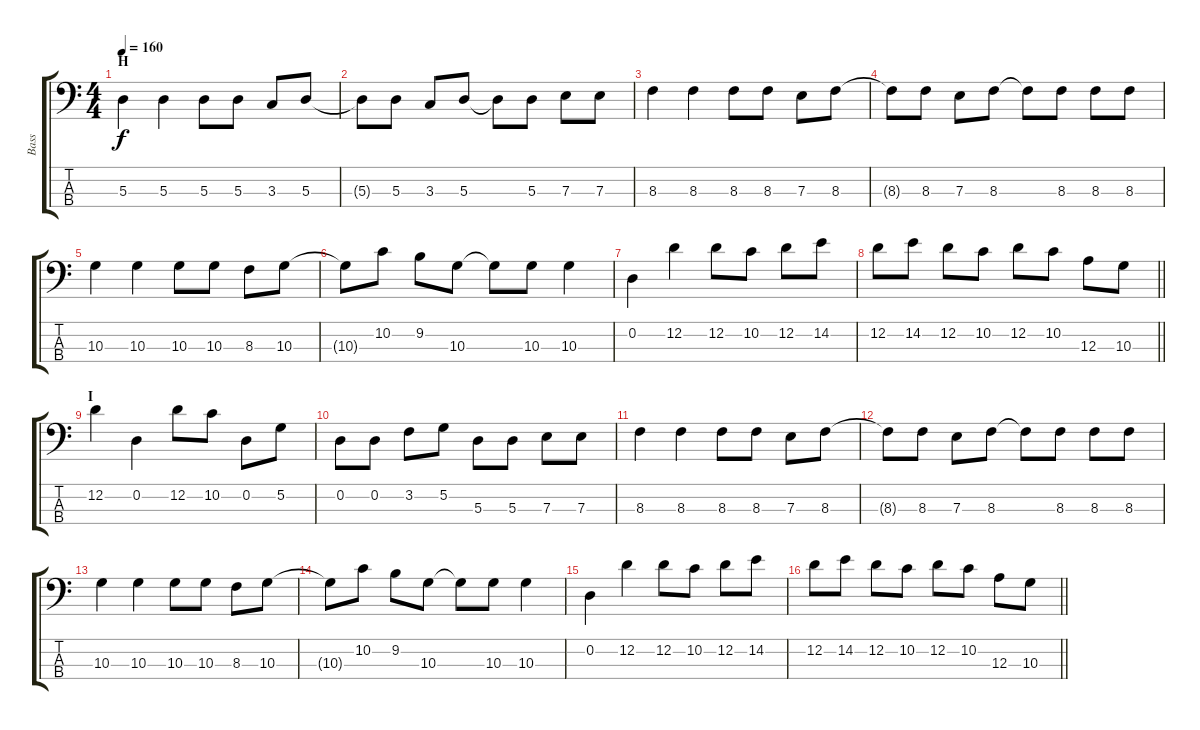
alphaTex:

\track ("Bass" "Bass") {instrument electricbasspick}
\staff {score tabs}
\tuning (G2 D2 A1 E1) {hide}
\ts (4 4)
\section ("" "H")
\tempo 160
\clef f4
\ks c
5.3.4{dy f} 5.3.4 5.3.8 5.3.8 3.3.8 5.3.8 |
5.3{t}.8 5.3.8 3.3.8 5.3.8 5.3{t}.8 5.3.8 7.3.8 7.3.8 |
8.3.4 8.3.4 8.3.8 8.3.8 7.3.8 8.3.8 |
8.3{t}.8 8.3.8 7.3.8 8.3.8 8.3{t}.8 8.3.8 8.3.8 8.3.8 |
10.3.4 10.3.4 10.3.8 10.3.8 8.3.8 10.3.8 |
10.3{t}.8 10.2.8 9.2.8 10.3.8 10.3{t}.8 10.3.8 10.3.4 |
0.2.4 12.2.4 12.2.8 10.2.8 12.2.8 14.2.8 |
\barLineRight lightlight
12.2.8 14.2.8 12.2.8 10.2.8 12.2.8 10.2.8 12.3.8 10.3.8 |
\section ("" "I")
12.2.4 0.2.4 12.2.8 10.2.8 0.2.8 5.2.8 |
0.2.8 0.2.8 3.2.8 5.2.8 5.3.8 5.3.8 7.3.8 7.3.8 |
8.3.4 8.3.4 8.3.8 8.3.8 7.3.8 8.3.8 |
8.3{t}.8 8.3.8 7.3.8 8.3.8 8.3{t}.8 8.3.8 8.3.8 8.3.8 |
10.3.4 10.3.4 10.3.8 10.3.8 8.3.8 10.3.8 |
10.3{t}.8 10.2.8 9.2.8 10.3.8 10.3{t}.8 10.3.8 10.3.4 |
0.2.4 12.2.4 12.2.8 10.2.8 12.2.8 14.2.8 |
\barLineRight lightlight
12.2.8 14.2.8 12.2.8 10.2.8 12.2.8 10.2.8 12.3.8 10.3.8
